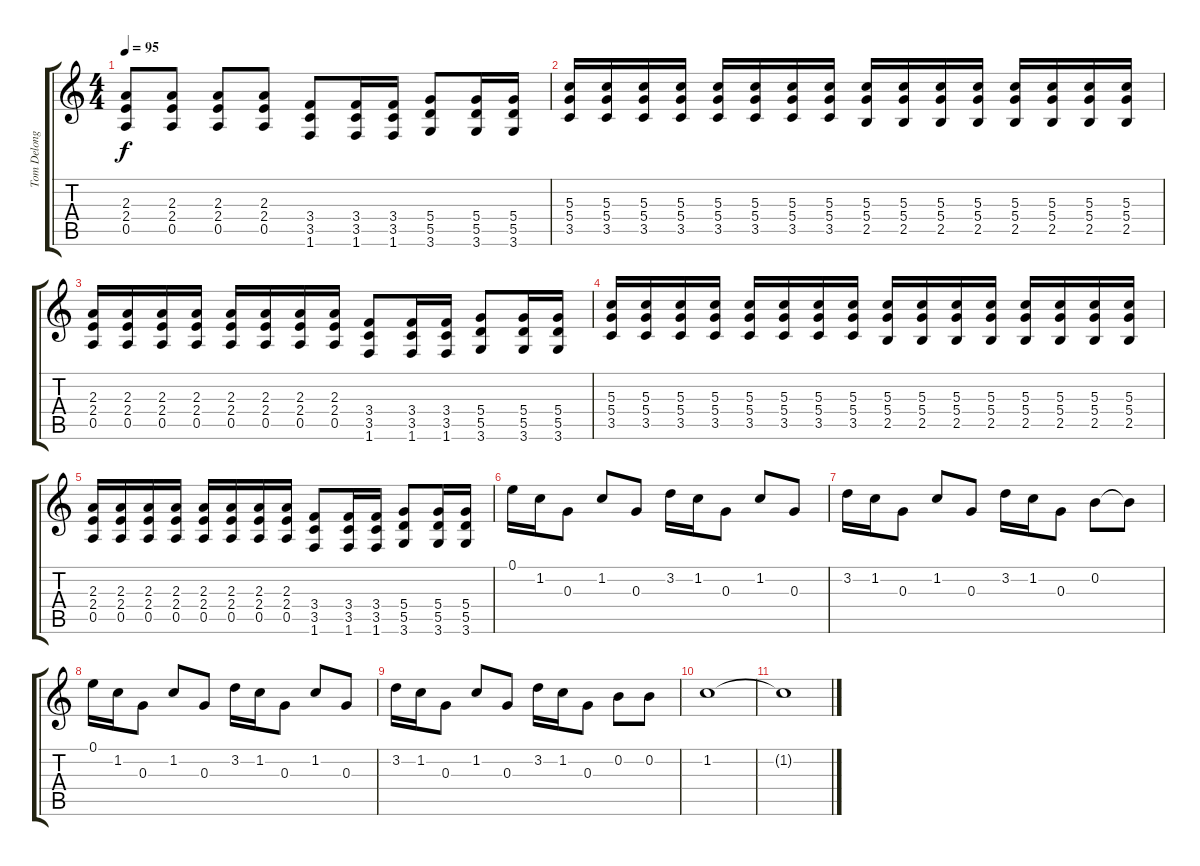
\track ("Tom Delonge" "Tom Delong") {instrument distortionguitar}
\staff {score tabs}
\tuning (E4 B3 G3 D3 A2 E2) {hide}
\ts (4 4)
\tempo 95
\clef g2
\ks c
(2.3 2.4 0.5).8{dy f} (2.3 2.4 0.5).8 (2.3 2.4 0.5).8 (2.3 2.4 0.5).8 (3.4 3.5 1.6).8 (3.4 3.5 1.6).16 (3.4 3.5 1.6).16 (5.4 5.5 3.6).8 (5.4 5.5 3.6).16 (5.4 5.5 3.6).16 |
(5.3 5.4 3.5).16 (5.3 5.4 3.5).16 (5.3 5.4 3.5).16 (5.3 5.4 3.5).16 (5.3 5.4 3.5).16 (5.3 5.4 3.5).16 (5.3 5.4 3.5).16 (5.3 5.4 3.5).16 (5.3 5.4 2.5).16 (5.3 5.4 2.5).16 (5.3 5.4 2.5).16 (5.3 5.4 2.5).16 (5.3 5.4 2.5).16 (5.3 5.4 2.5).16 (5.3 5.4 2.5).16 (5.3 5.4 2.5).16 |
(2.3 2.4 0.5).16 (2.3 2.4 0.5).16 (2.3 2.4 0.5).16 (2.3 2.4 0.5).16 (2.3 2.4 0.5).16 (2.3 2.4 0.5).16 (2.3 2.4 0.5).16 (2.3 2.4 0.5).16 (3.4 3.5 1.6).8 (3.4 3.5 1.6).16 (3.4 3.5 1.6).16 (5.4 5.5 3.6).8 (5.4 5.5 3.6).16 (5.4 5.5 3.6).16 |
(5.3 5.4 3.5).16 (5.3 5.4 3.5).16 (5.3 5.4 3.5).16 (5.3 5.4 3.5).16 (5.3 5.4 3.5).16 (5.3 5.4 3.5).16 (5.3 5.4 3.5).16 (5.3 5.4 3.5).16 (5.3 5.4 2.5).16 (5.3 5.4 2.5).16 (5.3 5.4 2.5).16 (5.3 5.4 2.5).16 (5.3 5.4 2.5).16 (5.3 5.4 2.5).16 (5.3 5.4 2.5).16 (5.3 5.4 2.5).16 |
(2.3 2.4 0.5).16 (2.3 2.4 0.5).16 (2.3 2.4 0.5).16 (2.3 2.4 0.5).16 (2.3 2.4 0.5).16 (2.3 2.4 0.5).16 (2.3 2.4 0.5).16 (2.3 2.4 0.5).16 (3.4 3.5 1.6).8 (3.4 3.5 1.6).16 (3.4 3.5 1.6).16 (5.4 5.5 3.6).8 (5.4 5.5 3.6).16 (5.4 5.5 3.6).16 |
0.1.16 1.2.16 0.3.8 1.2.8 0.3.8 3.2.16 1.2.16 0.3.8 1.2.8 0.3.8 |
3.2.16 1.2.16 0.3.8 1.2.8 0.3.8 3.2.16 1.2.16 0.3.8 0.2.8 0.2{t}.8 |
0.1.16 1.2.16 0.3.8 1.2.8 0.3.8 3.2.16 1.2.16 0.3.8 1.2.8 0.3.8 |
3.2.16 1.2.16 0.3.8 1.2.8 0.3.8 3.2.16 1.2.16 0.3.8 0.2.8 0.2.8 |
1.2.1 |
1.2{t}.1
